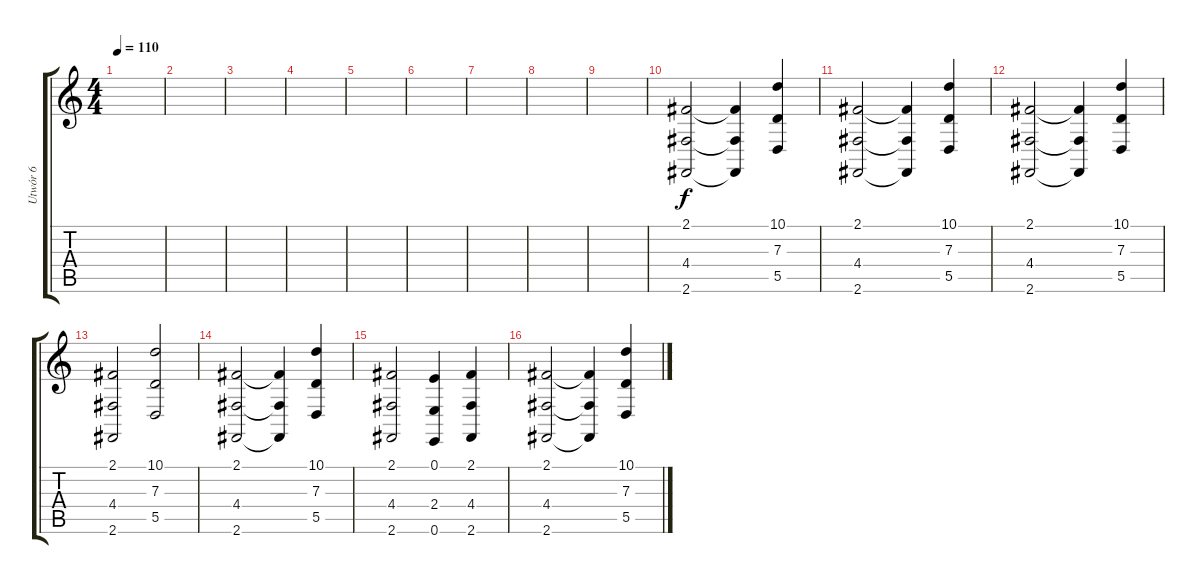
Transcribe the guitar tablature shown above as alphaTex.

\track ("Utwór 6" "Utwór 6") {instrument pad2warm}
\staff {score tabs}
\tuning (E4 B3 G3 D3 A2 E2) {hide}
\ts (4 4)
\tempo 110
\clef g2
\ks c
|
|
|
|
|
|
|
|
|
(2.1 4.4 2.6).2 (2.1{t} 4.4{t} 2.6{t}).4 (10.1 7.3 5.5).4 |
(2.1 4.4 2.6).2 (2.1{t} 4.4{t} 2.6{t}).4 (10.1 7.3 5.5).4 |
(2.1 4.4 2.6).2 (2.1{t} 4.4{t} 2.6{t}).4 (10.1 7.3 5.5).4 |
(2.1 4.4 2.6).2 (10.1 7.3 5.5).2 |
(2.1 4.4 2.6).2 (2.1{t} 4.4{t} 2.6{t}).4 (10.1 7.3 5.5).4 |
(2.1 4.4 2.6).2 (0.1 2.4 0.6).4 (2.1 4.4 2.6).4 |
(2.1 4.4 2.6).2 (2.1{t} 4.4{t} 2.6{t}).4 (10.1 7.3 5.5).4
